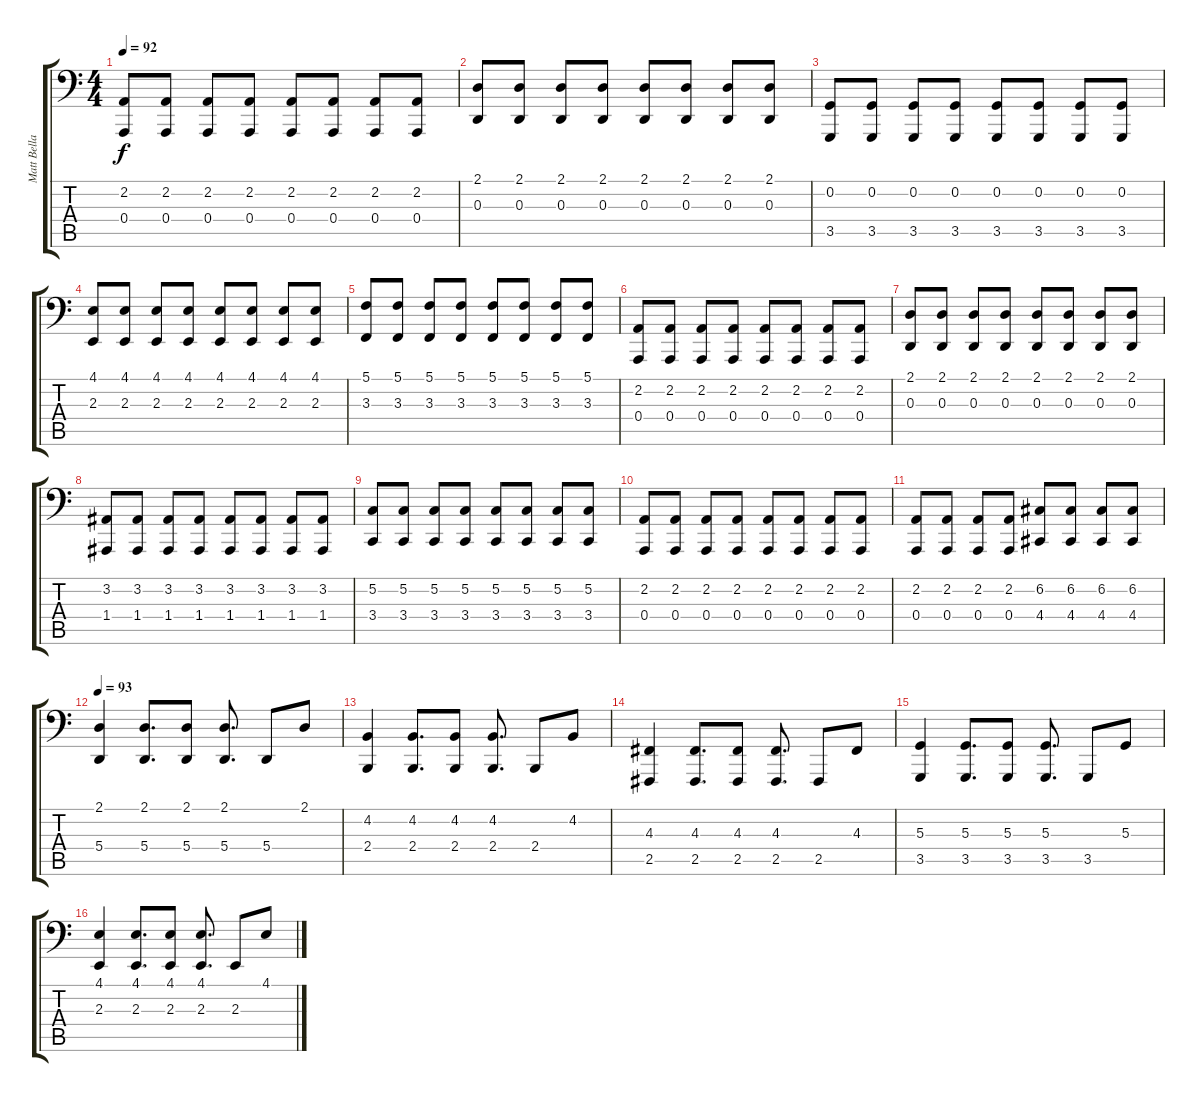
\track ("Matt Bellamy" "Matt Bella") {instrument acousticgrandpiano}
\staff {score tabs}
\tuning (C3 G2 D2 A1 E1 B0) {hide}
\ts (4 4)
\tempo 92
\clef f4
\ks c
(2.2 0.4).8{dy f} (2.2 0.4).8 (2.2 0.4).8 (2.2 0.4).8 (2.2 0.4).8 (2.2 0.4).8 (2.2 0.4).8 (2.2 0.4).8 |
(2.1 0.3).8 (2.1 0.3).8 (2.1 0.3).8 (2.1 0.3).8 (2.1 0.3).8 (2.1 0.3).8 (2.1 0.3).8 (2.1 0.3).8 |
(0.2 3.5).8 (0.2 3.5).8 (0.2 3.5).8 (0.2 3.5).8 (0.2 3.5).8 (0.2 3.5).8 (0.2 3.5).8 (0.2 3.5).8 |
(4.1 2.3).8 (4.1 2.3).8 (4.1 2.3).8 (4.1 2.3).8 (4.1 2.3).8 (4.1 2.3).8 (4.1 2.3).8 (4.1 2.3).8 |
(5.1 3.3).8 (5.1 3.3).8 (5.1 3.3).8 (5.1 3.3).8 (5.1 3.3).8 (5.1 3.3).8 (5.1 3.3).8 (5.1 3.3).8 |
(2.2 0.4).8 (2.2 0.4).8 (2.2 0.4).8 (2.2 0.4).8 (2.2 0.4).8 (2.2 0.4).8 (2.2 0.4).8 (2.2 0.4).8 |
(2.1 0.3).8 (2.1 0.3).8 (2.1 0.3).8 (2.1 0.3).8 (2.1 0.3).8 (2.1 0.3).8 (2.1 0.3).8 (2.1 0.3).8 |
(3.2 1.4).8 (3.2 1.4).8 (3.2 1.4).8 (3.2 1.4).8 (3.2 1.4).8 (3.2 1.4).8 (3.2 1.4).8 (3.2 1.4).8 |
(5.2 3.4).8 (5.2 3.4).8 (5.2 3.4).8 (5.2 3.4).8 (5.2 3.4).8 (5.2 3.4).8 (5.2 3.4).8 (5.2 3.4).8 |
(2.2 0.4).8 (2.2 0.4).8 (2.2 0.4).8 (2.2 0.4).8 (2.2 0.4).8 (2.2 0.4).8 (2.2 0.4).8 (2.2 0.4).8 |
(2.2 0.4).8 (2.2 0.4).8 (2.2 0.4).8 (2.2 0.4).8 (6.2 4.4).8 (6.2 4.4).8 (6.2 4.4).8 (6.2 4.4).8 |
\tempo 93
(2.1 5.4).4 (2.1 5.4).8{d} (2.1 5.4).8 (2.1 5.4).8{d} 5.4.8 2.1.8 |
(4.2 2.4).4 (4.2 2.4).8{d} (4.2 2.4).8 (4.2 2.4).8{d} 2.4.8 4.2.8 |
(4.3 2.5).4 (4.3 2.5).8{d} (4.3 2.5).8 (4.3 2.5).8{d} 2.5.8 4.3.8 |
(5.3 3.5).4 (5.3 3.5).8{d} (5.3 3.5).8 (5.3 3.5).8{d} 3.5.8 5.3.8 |
(4.1 2.3).4 (4.1 2.3).8{d} (4.1 2.3).8 (4.1 2.3).8{d} 2.3.8 4.1.8
